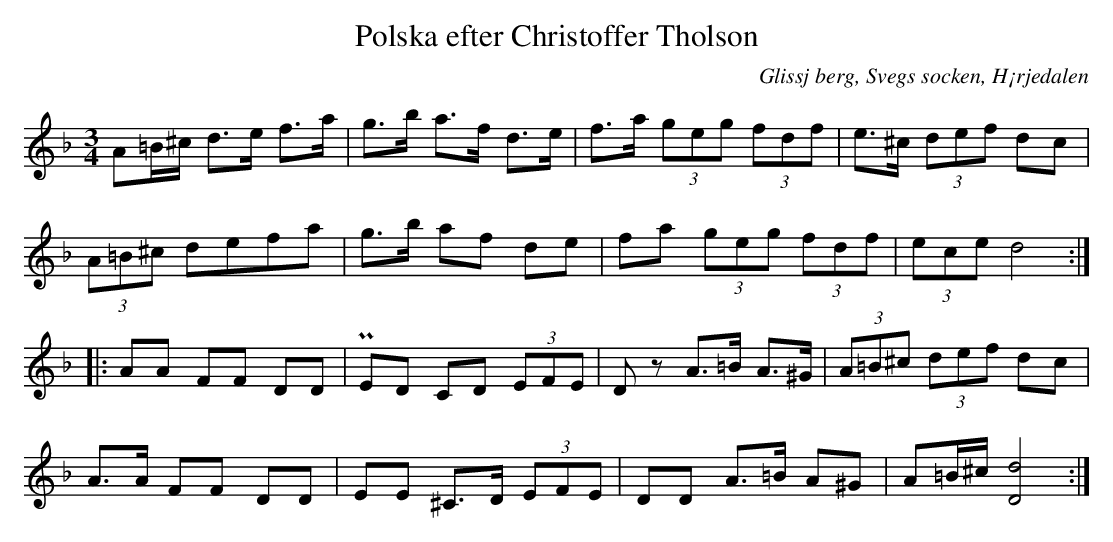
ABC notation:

X:1
T: Polska efter Christoffer Tholson
O: Glissj berg, Svegs socken, H¡rjedalen
M: 3/4
L: 1/8
K: Dm
A=B/2^c/2 d>e f>a | g>b a>f d>e | f>a (3geg (3fdf | e>^c (3def dc |
(3A=B^c defa | g>b af de | fa (3geg (3fdf | (3ece d4 ::
AA FF DD | PED CD (3EFE | Dz A>=B A>^G | (3A=B^c (3def dc |
A>A FF DD | EE ^C>D (3EFE | DD A>=B A^G | A=B/^c/ [d/2D/2]8 :|
